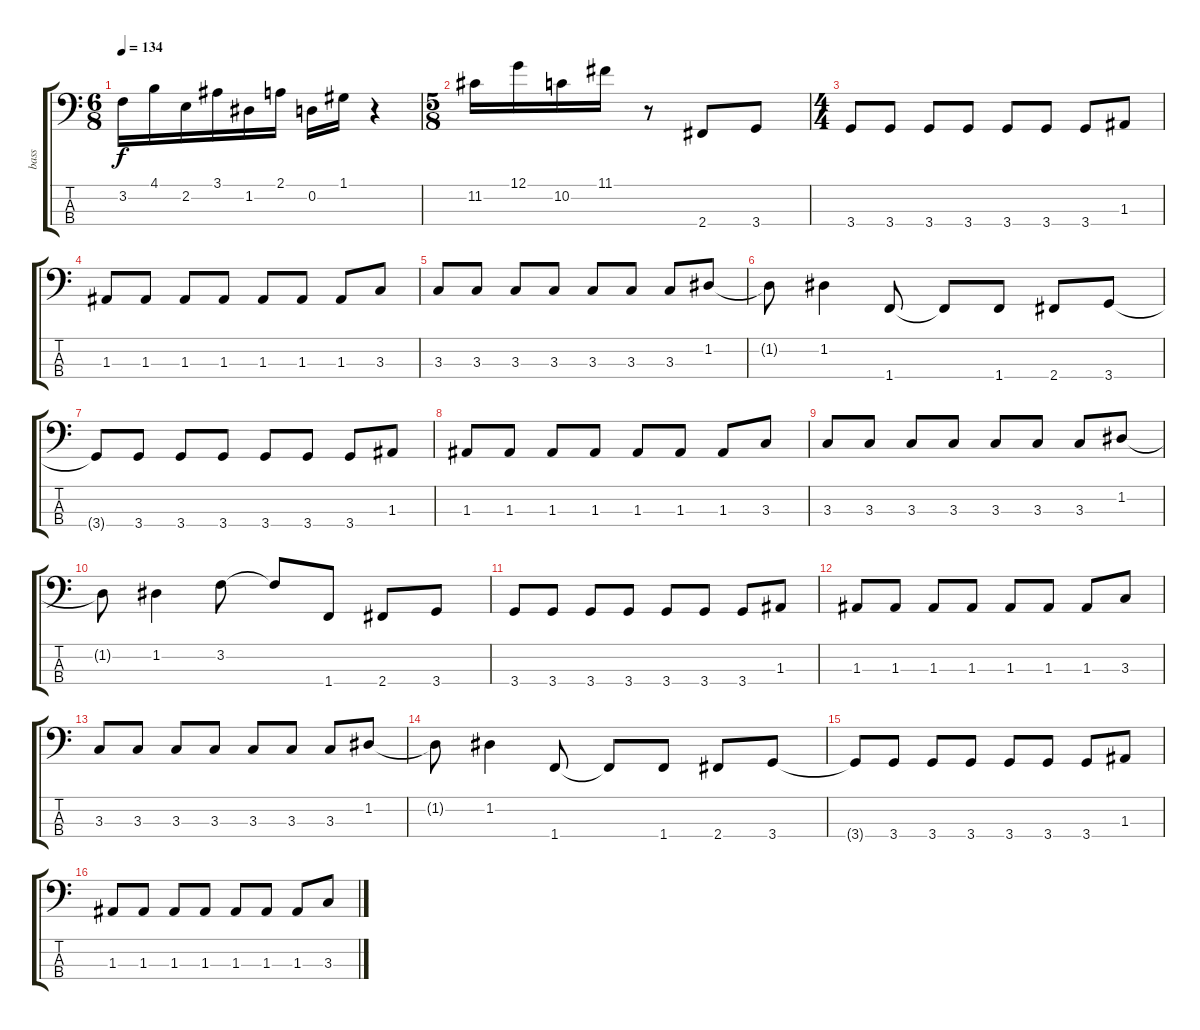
\track ("bass" "bass") {instrument electricbasspick}
\staff {score tabs}
\tuning (G2 D2 A1 E1) {hide}
\ts (6 8)
\tempo 134
\clef f4
\ks c
3.2.16{dy f} 4.1.16 2.2.16 3.1.16 1.2.16 2.1.16 0.2.16 1.1.16 r.4 |
\ts (5 8)
11.2.16 12.1.16 10.2.16 11.1.16 r.8 2.4.8 3.4.8 |
\ts (4 4)
3.4.8 3.4.8 3.4.8 3.4.8 3.4.8 3.4.8 3.4.8 1.3.8 |
1.3.8 1.3.8 1.3.8 1.3.8 1.3.8 1.3.8 1.3.8 3.3.8 |
3.3.8 3.3.8 3.3.8 3.3.8 3.3.8 3.3.8 3.3.8 1.2.8 |
1.2{t}.8 1.2.4 1.4.8 1.4{t}.8 1.4.8 2.4.8 3.4.8 |
3.4{t}.8 3.4.8 3.4.8 3.4.8 3.4.8 3.4.8 3.4.8 1.3.8 |
1.3.8 1.3.8 1.3.8 1.3.8 1.3.8 1.3.8 1.3.8 3.3.8 |
3.3.8 3.3.8 3.3.8 3.3.8 3.3.8 3.3.8 3.3.8 1.2.8 |
1.2{t}.8 1.2.4 3.2.8 3.2{t}.8 1.4.8 2.4.8 3.4.8 |
3.4.8 3.4.8 3.4.8 3.4.8 3.4.8 3.4.8 3.4.8 1.3.8 |
1.3.8 1.3.8 1.3.8 1.3.8 1.3.8 1.3.8 1.3.8 3.3.8 |
3.3.8 3.3.8 3.3.8 3.3.8 3.3.8 3.3.8 3.3.8 1.2.8 |
1.2{t}.8 1.2.4 1.4.8 1.4{t}.8 1.4.8 2.4.8 3.4.8 |
3.4{t}.8 3.4.8 3.4.8 3.4.8 3.4.8 3.4.8 3.4.8 1.3.8 |
1.3.8 1.3.8 1.3.8 1.3.8 1.3.8 1.3.8 1.3.8 3.3.8
